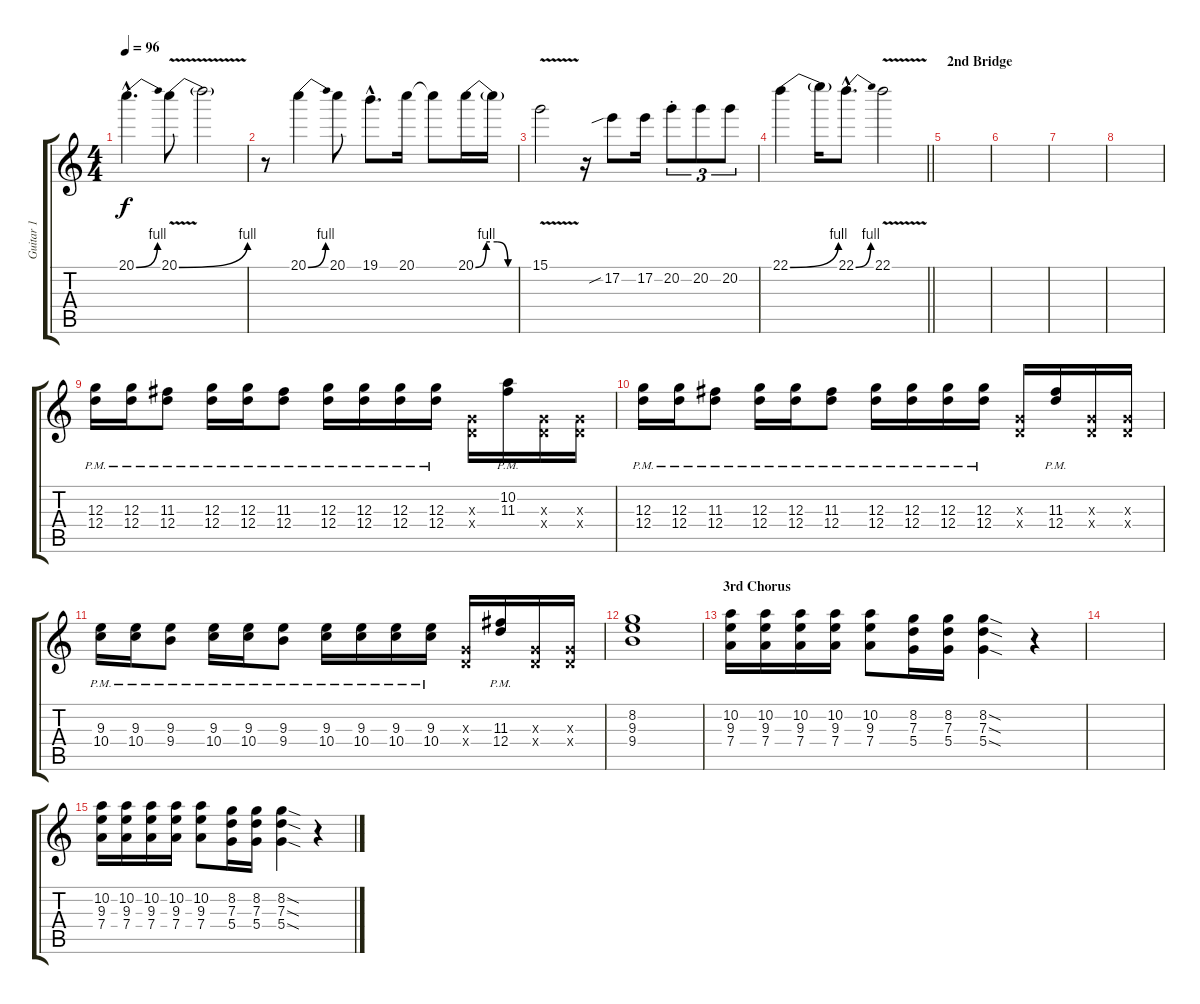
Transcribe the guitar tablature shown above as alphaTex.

\track ("Guitar 1" "Guitar 1") {instrument overdrivenguitar}
\staff {score tabs}
\tuning (E4 B3 G3 D3 A2 E2) {hide}
\ts (4 4)
\tempo 96
\clef g2
\ks c
20.1{be (bend 0 0 60 4) hac}.4{d dy f} 20.1{be (bend 0 0 60 4) v}.8 20.1{t}.2 |
r.8 20.1{be (bend 0 0 60 4)}.4 20.1.8 19.1{hac}.8{d} 20.1.16 20.1{t}.8 20.1{be (custom 0 0 15 4 30 4 45 0 60 0)}.16 20.1{t}.16 |
15.1{v}.2 r.16 17.2{sib}.8 17.2.16 20.2{st}.8{tu (3 2)} 20.2.8{tu (3 2)} 20.2.8{tu (3 2)} |
\barLineRight lightlight
22.1{be (bend 0 0 60 4)}.4 22.1{t}.16 22.1{be (bend 0 0 60 4) hac}.8{d} 22.1{v}.2 |
\section ("" "2nd Bridge")
|
|
|
|
(12.3{pm} 12.4{pm}).16 (12.3{pm} 12.4{pm}).16 (11.3{pm} 12.4{pm}).8 (12.3{pm} 12.4{pm}).16 (12.3{pm} 12.4{pm}).16 (11.3{pm} 12.4{pm}).8 (12.3{pm} 12.4{pm}).16 (12.3{pm} 12.4{pm}).16 (12.3{pm} 12.4{pm}).16 (12.3{pm} 12.4{pm}).16 (0.3{x} 0.4{x}).16 (10.2{pm} 11.3{pm}).16 (0.3{x} 0.4{x}).16 (0.3{x} 0.4{x}).16 |
(12.3{pm} 12.4{pm}).16 (12.3{pm} 12.4{pm}).16 (11.3{pm} 12.4{pm}).8 (12.3{pm} 12.4{pm}).16 (12.3{pm} 12.4{pm}).16 (11.3{pm} 12.4{pm}).8 (12.3{pm} 12.4{pm}).16 (12.3{pm} 12.4{pm}).16 (12.3{pm} 12.4{pm}).16 (12.3{pm} 12.4{pm}).16 (0.3{x} 0.4{x}).16 (11.3{pm} 12.4{pm}).16 (0.3{x} 0.4{x}).16 (0.3{x} 0.4{x}).16 |
(9.3{pm} 10.4{pm}).16 (9.3{pm} 10.4{pm}).16 (9.3{pm} 9.4{pm}).8 (9.3{pm} 10.4{pm}).16 (9.3{pm} 10.4{pm}).16 (9.3{pm} 9.4{pm}).8 (9.3{pm} 10.4{pm}).16 (9.3{pm} 10.4{pm}).16 (9.3{pm} 10.4{pm}).16 (9.3{pm} 10.4{pm}).16 (0.3{x} 0.4{x}).16 (11.3{pm} 12.4{pm}).16 (0.3{x} 0.4{x}).16 (0.3{x} 0.4{x}).16 |
(8.2 9.3 9.4).1 |
\section ("" "3rd Chorus")
(10.2 9.3 7.4).16{volume 13} (10.2 9.3 7.4).16 (10.2 9.3 7.4).16 (10.2 9.3 7.4).16 (10.2 9.3 7.4).8 (8.2 7.3 5.4).16 (8.2 7.3 5.4).16 (8.2{sod} 7.3{sod} 5.4{sod}).4 r.4 |
|
(10.2 9.3 7.4).16 (10.2 9.3 7.4).16 (10.2 9.3 7.4).16 (10.2 9.3 7.4).16 (10.2 9.3 7.4).8 (8.2 7.3 5.4).16 (8.2 7.3 5.4).16 (8.2{sod} 7.3{sod} 5.4{sod}).4 r.4
